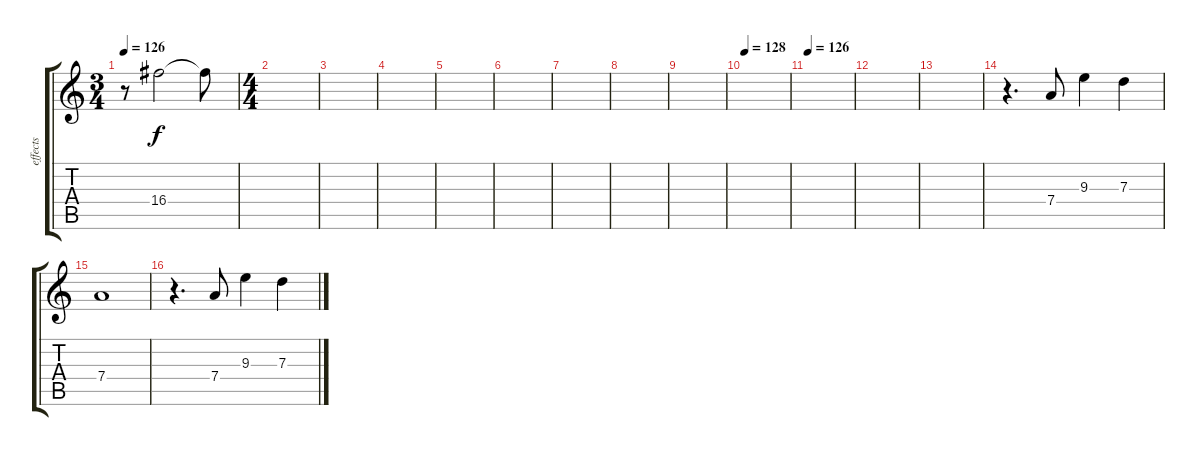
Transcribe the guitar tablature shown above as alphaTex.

\track ("effects" "effects") {instrument overdrivenguitar}
\staff {score tabs}
\tuning (E4 B3 G3 D3 A2 E2) {hide}
\ts (3 4)
\tempo 126
\clef g2
\ks c
r.8{dy f instrument overdrivenguitar} 16.4.2{instrument reversecymbal} 16.4{t}.8 |
\ts (4 4)
|
|
|
|
|
|
|
|
\tempo 128
|
\tempo 126
|
|
|
r.4{d instrument overdrivenguitar} 7.4.8 9.3.4 7.3.4 |
7.4.1 |
r.4{d} 7.4.8 9.3.4 7.3.4
